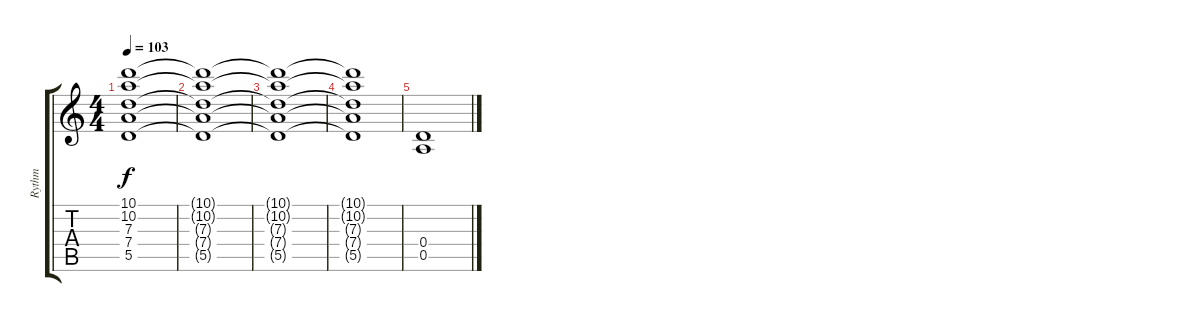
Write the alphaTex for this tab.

\track ("Rythm" "Rythm") {instrument distortionguitar}
\staff {score tabs}
\tuning (E4 B3 G3 D3 A2 E2) {hide}
\ts (4 4)
\tempo 103
\clef g2
\ks c
(10.1 10.2 7.3{t} 7.4{t} 5.5{t}).1{dy f} |
(10.1{t} 10.2{t} 7.3{t} 7.4{t} 5.5{t}).1 |
(10.1{t} 10.2{t} 7.3{t} 7.4{t} 5.5{t}).1 |
(10.1{t} 10.2{t} 7.3{t} 7.4{t} 5.5{t}).1 |
(0.4 0.5).1
